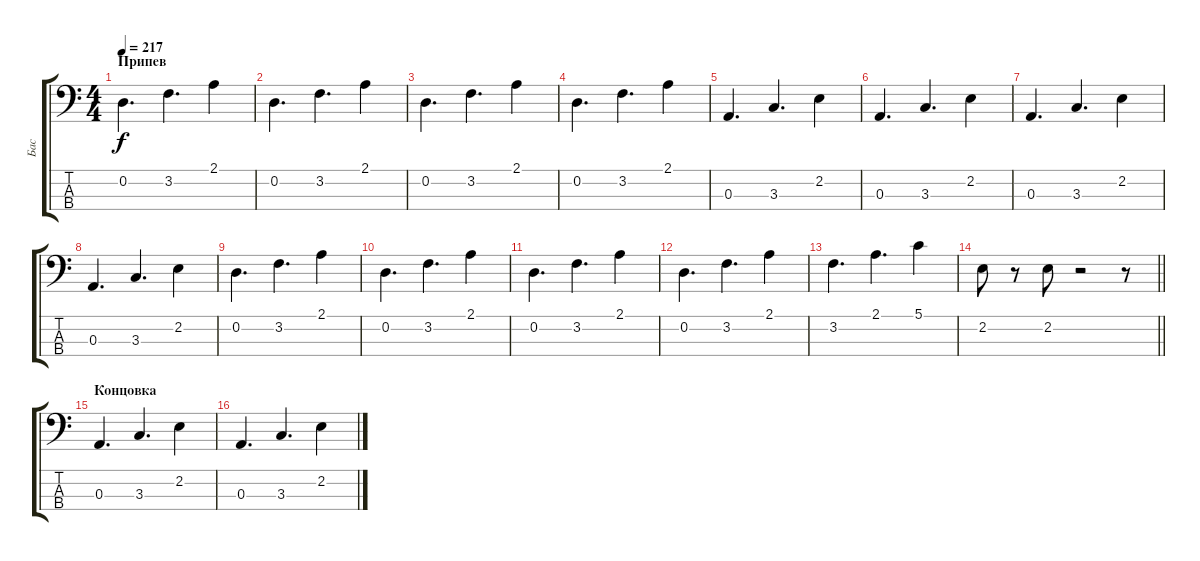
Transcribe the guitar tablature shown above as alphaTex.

\track ("Бас" "Бас") {instrument electricbassfinger}
\staff {score tabs}
\tuning (G2 D2 A1 E1) {hide}
\ts (4 4)
\section ("" "Припев")
\tempo 217
\clef f4
\ks c
0.2.4{d dy f} 3.2.4{d} 2.1.4 |
0.2.4{d} 3.2.4{d} 2.1.4 |
0.2.4{d} 3.2.4{d} 2.1.4 |
0.2.4{d} 3.2.4{d} 2.1.4 |
0.3.4{d} 3.3.4{d} 2.2.4 |
0.3.4{d} 3.3.4{d} 2.2.4 |
0.3.4{d} 3.3.4{d} 2.2.4 |
0.3.4{d} 3.3.4{d} 2.2.4 |
0.2.4{d} 3.2.4{d} 2.1.4 |
0.2.4{d} 3.2.4{d} 2.1.4 |
0.2.4{d} 3.2.4{d} 2.1.4 |
0.2.4{d} 3.2.4{d} 2.1.4 |
3.2.4{d} 2.1.4{d} 5.1.4 |
\barLineRight lightlight
2.2.8 r.8 2.2.8 r.2 r.8 |
\section ("" "Концовка")
0.3.4{d} 3.3.4{d} 2.2.4 |
0.3.4{d} 3.3.4{d} 2.2.4
